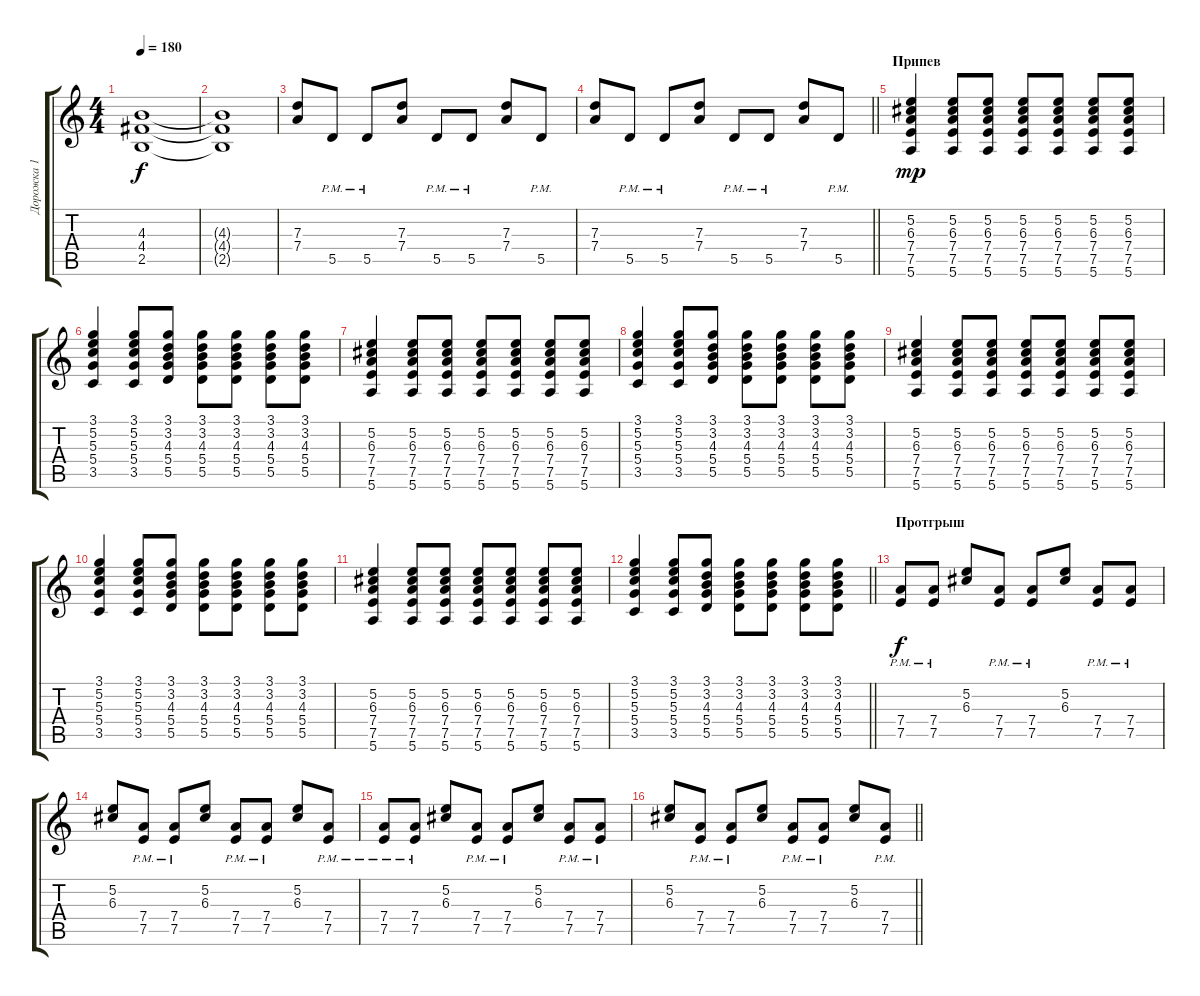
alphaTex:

\track ("Дорожка 1" "Дорожка 1") {instrument distortionguitar}
\staff {score tabs}
\tuning (E4 B3 G3 D3 A2 E2) {hide}
\ts (4 4)
\tempo 180
\clef g2
\ks c
(4.3{t} 4.4{t} 2.5{t}).1{dy f} |
(4.3{t} 4.4{t} 2.5{t}).1 |
(7.3 7.4).8 5.5{pm}.8 5.5{pm}.8 (7.3 7.4).8 5.5{pm}.8 5.5{pm}.8 (7.3 7.4).8 5.5{pm}.8 |
\barLineRight lightlight
(7.3 7.4).8 5.5{pm}.8 5.5{pm}.8 (7.3 7.4).8 5.5{pm}.8 5.5{pm}.8 (7.3 7.4).8 5.5{pm}.8 |
\section ("" "Припев")
(5.2 6.3 7.4 7.5 5.6).4{dy mp} (5.2 6.3 7.4 7.5 5.6).8 (5.2 6.3 7.4 7.5 5.6).8 (5.2 6.3 7.4 7.5 5.6).8 (5.2 6.3 7.4 7.5 5.6).8 (5.2 6.3 7.4 7.5 5.6).8 (5.2 6.3 7.4 7.5 5.6).8 |
(3.1 5.2 5.3 5.4 3.5).4 (3.1 5.2 5.3 5.4 3.5).8 (3.1 3.2 4.3 5.4 5.5).8 (3.1 3.2 4.3 5.4 5.5).8 (3.1 3.2 4.3 5.4 5.5).8 (3.1 3.2 4.3 5.4 5.5).8 (3.1 3.2 4.3 5.4 5.5).8 |
(5.2 6.3 7.4 7.5 5.6).4 (5.2 6.3 7.4 7.5 5.6).8 (5.2 6.3 7.4 7.5 5.6).8 (5.2 6.3 7.4 7.5 5.6).8 (5.2 6.3 7.4 7.5 5.6).8 (5.2 6.3 7.4 7.5 5.6).8 (5.2 6.3 7.4 7.5 5.6).8 |
(3.1 5.2 5.3 5.4 3.5).4 (3.1 5.2 5.3 5.4 3.5).8 (3.1 3.2 4.3 5.4 5.5).8 (3.1 3.2 4.3 5.4 5.5).8 (3.1 3.2 4.3 5.4 5.5).8 (3.1 3.2 4.3 5.4 5.5).8 (3.1 3.2 4.3 5.4 5.5).8 |
(5.2 6.3 7.4 7.5 5.6).4 (5.2 6.3 7.4 7.5 5.6).8 (5.2 6.3 7.4 7.5 5.6).8 (5.2 6.3 7.4 7.5 5.6).8 (5.2 6.3 7.4 7.5 5.6).8 (5.2 6.3 7.4 7.5 5.6).8 (5.2 6.3 7.4 7.5 5.6).8 |
(3.1 5.2 5.3 5.4 3.5).4 (3.1 5.2 5.3 5.4 3.5).8 (3.1 3.2 4.3 5.4 5.5).8 (3.1 3.2 4.3 5.4 5.5).8 (3.1 3.2 4.3 5.4 5.5).8 (3.1 3.2 4.3 5.4 5.5).8 (3.1 3.2 4.3 5.4 5.5).8 |
(5.2 6.3 7.4 7.5 5.6).4 (5.2 6.3 7.4 7.5 5.6).8 (5.2 6.3 7.4 7.5 5.6).8 (5.2 6.3 7.4 7.5 5.6).8 (5.2 6.3 7.4 7.5 5.6).8 (5.2 6.3 7.4 7.5 5.6).8 (5.2 6.3 7.4 7.5 5.6).8 |
\barLineRight lightlight
(3.1 5.2 5.3 5.4 3.5).4 (3.1 5.2 5.3 5.4 3.5).8 (3.1 3.2 4.3 5.4 5.5).8 (3.1 3.2 4.3 5.4 5.5).8 (3.1 3.2 4.3 5.4 5.5).8 (3.1 3.2 4.3 5.4 5.5).8 (3.1 3.2 4.3 5.4 5.5).8 |
\section ("" "Протгрыш")
(7.4{pm} 7.5{pm}).8{dy f} (7.4{pm} 7.5{pm}).8 (5.2 6.3).8 (7.4{pm} 7.5{pm}).8 (7.4{pm} 7.5{pm}).8 (5.2 6.3).8 (7.4{pm} 7.5{pm}).8 (7.4{pm} 7.5{pm}).8 |
(5.2 6.3).8 (7.4{pm} 7.5{pm}).8 (7.4{pm} 7.5{pm}).8 (5.2 6.3).8 (7.4{pm} 7.5{pm}).8 (7.4{pm} 7.5{pm}).8 (5.2 6.3).8 (7.4{pm} 7.5{pm}).8 |
(7.4{pm} 7.5{pm}).8 (7.4{pm} 7.5{pm}).8 (5.2 6.3).8 (7.4{pm} 7.5{pm}).8 (7.4{pm} 7.5{pm}).8 (5.2 6.3).8 (7.4{pm} 7.5{pm}).8 (7.4{pm} 7.5{pm}).8 |
\barLineRight lightlight
(5.2 6.3).8 (7.4{pm} 7.5{pm}).8 (7.4{pm} 7.5{pm}).8 (5.2 6.3).8 (7.4{pm} 7.5{pm}).8 (7.4{pm} 7.5{pm}).8 (5.2 6.3).8 (7.4{pm} 7.5{pm}).8
